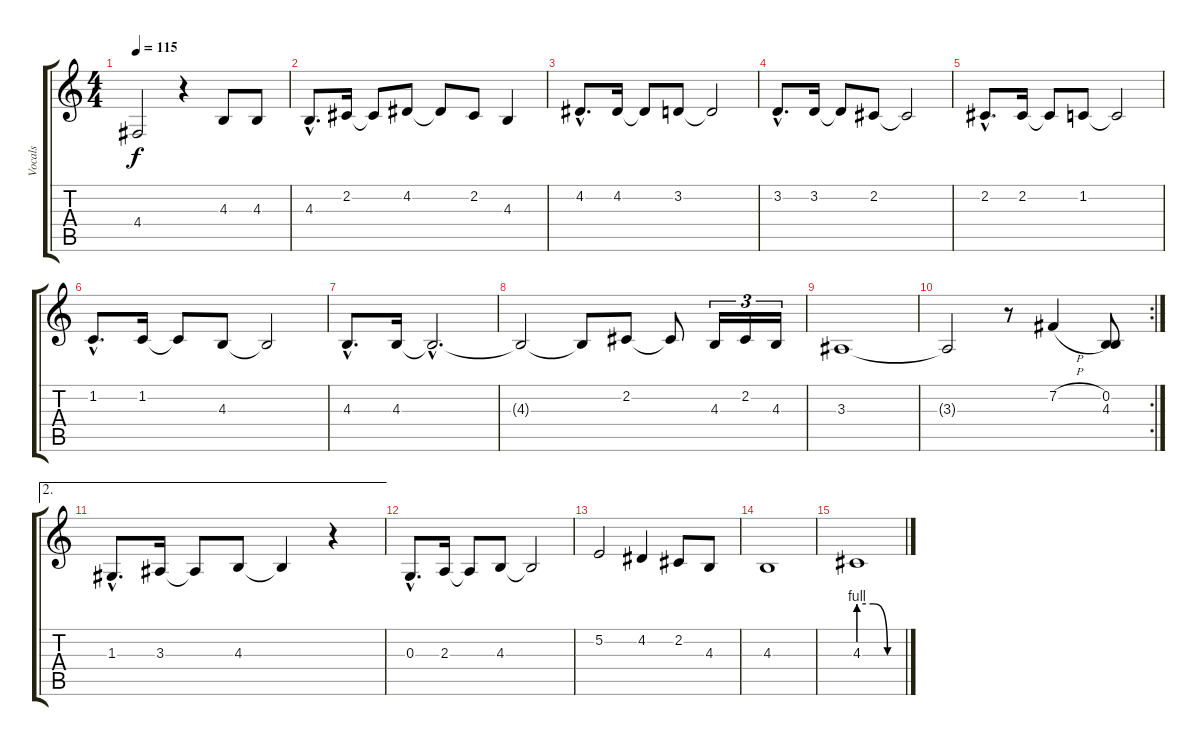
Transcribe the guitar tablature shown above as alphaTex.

\track ("Vocals" "Vocals") {instrument bassoon}
\staff {score tabs}
\tuning (E4 B3 G3 D3 A2 E2) {hide}
\ts (4 4)
\tempo 115
\clef g2
\ks c
4.4.2{dy f} r.4 4.3.8 4.3.8 |
4.3{hac}.8{d} 2.2.16 2.2{t}.8 4.2.8 4.2{t}.8 2.2.8 4.3.4 |
4.2{hac}.8{d} 4.2.16 4.2{t}.8 3.2.8 3.2{t}.2 |
3.2{hac}.8{d} 3.2.16 3.2{t}.8 2.2.8 2.2{t}.2 |
2.2{hac}.8{d} 2.2.16 2.2{t}.8 1.2.8 1.2{t}.2 |
1.2{hac}.8{d} 1.2.16 1.2{t}.8 4.3.8 4.3{t}.2 |
4.3{hac}.8{d} 4.3.16 4.3{hac t}.2{d} |
4.3{t}.2 4.3{t}.8 2.2.8 2.2{t}.8 4.3.16{tu (3 2)} 2.2.16{tu (3 2)} 4.3.16{tu (3 2)} |
3.3.1 |
\rc 2
3.3{t}.2 r.8 7.2{h}.4 (0.2 4.3).8 |
\ae 2
1.3{hac}.8{d} 3.3.16 3.3{t}.8 4.3.8 4.3{t}.4 r.4 |
0.3{hac}.8{d} 2.3.16 2.3{t}.8 4.3.8 4.3{t}.2 |
5.2.2 4.2.4 2.2.8 4.3.8 |
4.3.1 |
4.3{be (custom 0 4 20 4 40 0 60 0)}.1
